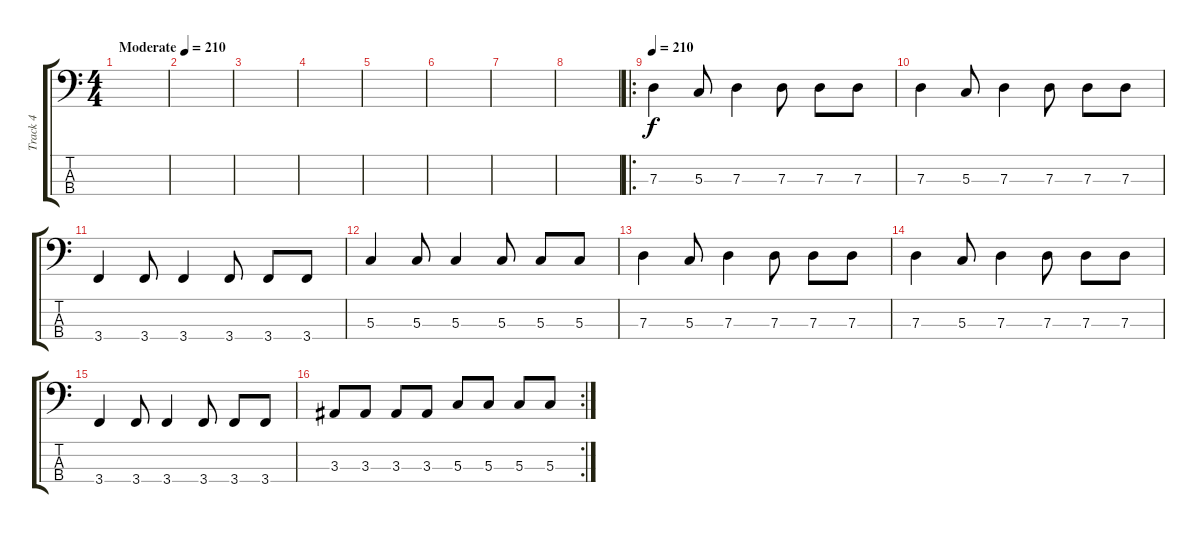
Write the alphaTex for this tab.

\track ("Track 4" "Track 4") {instrument electricbassfinger}
\staff {score tabs}
\tuning (F2 C2 G1 D1) {hide}
\ts (4 4)
\tempo (210 "Moderate")
\clef f4
\ks c
|
|
|
|
|
|
|
|
\ro
\tempo 210
7.3.4 5.3.8 7.3.4 7.3.8 7.3.8 7.3.8 |
7.3.4 5.3.8 7.3.4 7.3.8 7.3.8 7.3.8 |
3.4.4 3.4.8 3.4.4 3.4.8 3.4.8 3.4.8 |
5.3.4 5.3.8 5.3.4 5.3.8 5.3.8 5.3.8 |
7.3.4 5.3.8 7.3.4 7.3.8 7.3.8 7.3.8 |
7.3.4 5.3.8 7.3.4 7.3.8 7.3.8 7.3.8 |
3.4.4 3.4.8 3.4.4 3.4.8 3.4.8 3.4.8 |
\rc 2
3.3.8 3.3.8 3.3.8 3.3.8 5.3.8 5.3.8 5.3.8 5.3.8
